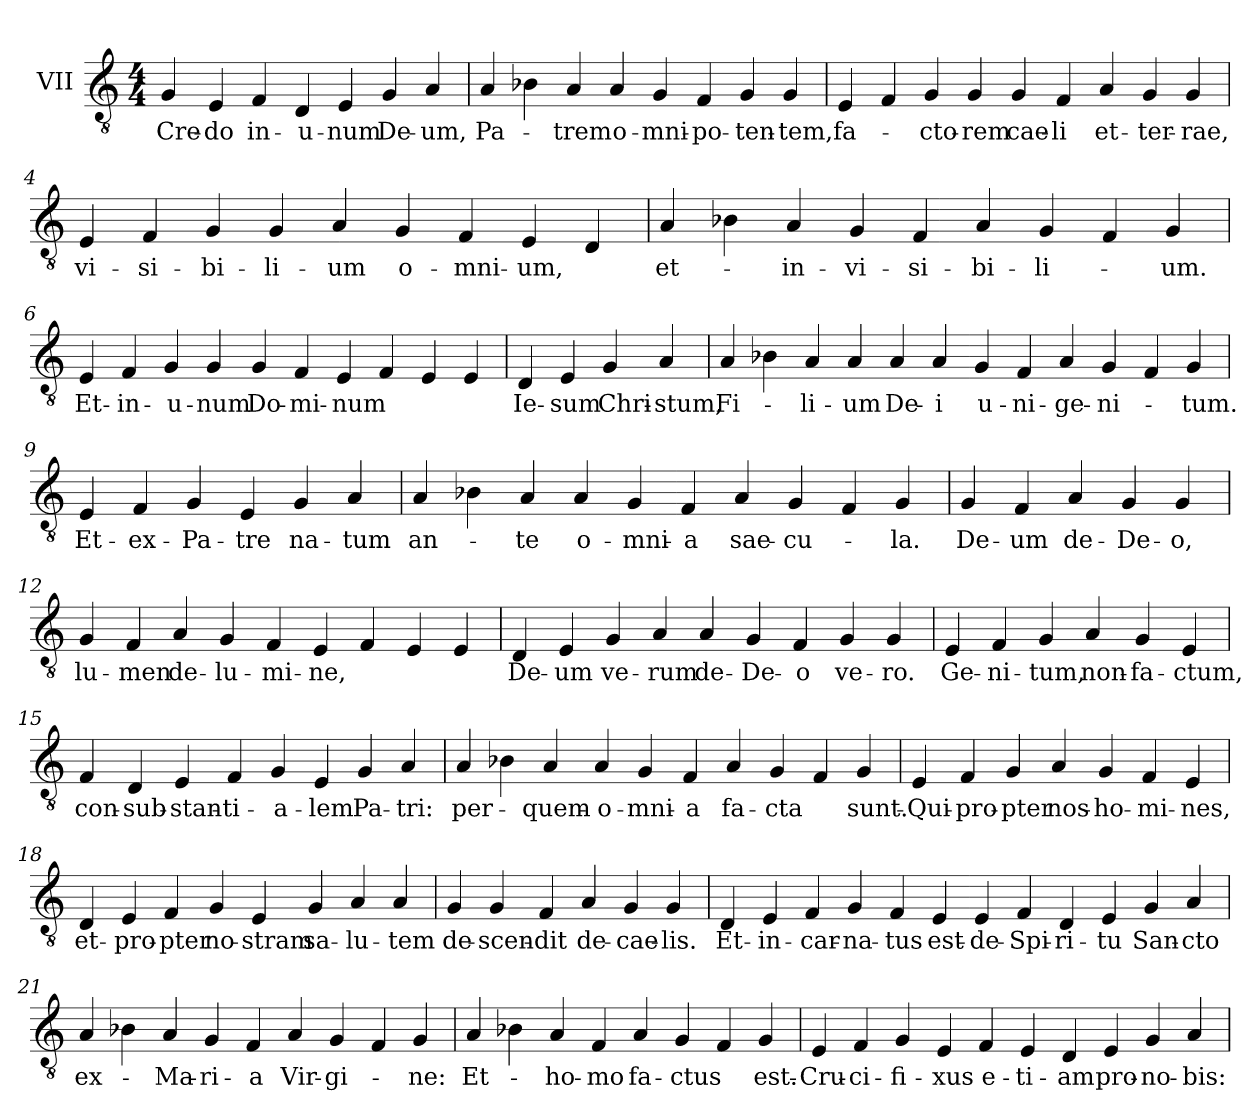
**kern	**text
*part1	*part1
*staff1	*staff1
*I"VII	*
*clefGv2	*
*k[]	*
*M4/4	*
=1	=1
4G	Cre-
4E	-do
4F	in-
4D	u-
4E	-num
4G	De-
4A	-um,
=2	=2
4A	Pa-
4B-X	.
4A	-trem
4A	o-
4G	-mni-
4F	-po-
4G	-ten-
4G	-tem,
=3	=3
4E	fa-
4F	.
4G	-cto-
4G	-rem
4G	cae-
4F	-li
4A	et-
4G	ter-
4G	-rae,
=4	=4
4E	vi-
4F	-si-
4G	-bi-
4G	-li-
4A	-um
4G	o-
4F	-mni-
4E	-um,
4D	.
=5	=5
4A	et-
4B-X	.
4A	in-
4G	-vi-
4F	-si-
4A	-bi-
4G	-li-
4F	.
4G	-um.
=6	=6
4E	Et-
4F	in-
4G	u-
4G	-num
4G	Do-
4F	-mi-
4E	-num
4F	.
4E	.
4E	.
=7	=7
4D	Ie-
4E	-sum
4G	Chri-
4A	-stum,
=8	=8
4A	Fi-
4B-X	.
4A	-li-
4A	-um
4A	De-
4A	-i
4G	u-
4F	-ni-
4A	-ge-
4G	-ni-
4F	.
4G	-tum.
=9	=9
4E	Et-
4F	ex-
4G	Pa-
4E	-tre
4G	na-
4A	-tum
=10	=10
4A	an-
4B-X	.
4A	-te
4A	o-
4G	-mni-
4F	-a
4A	sae-
4G	-cu-
4F	.
4G	-la.
=11	=11
4G	De-
4F	-um
4A	de-
4G	De-
4G	-o,
=12	=12
4G	lu-
4F	-men
4A	de-
4G	lu-
4F	-mi-
4E	-ne,
4F	.
4E	.
4E	.
=13	=13
4D	De-
4E	-um
4G	ve-
4A	-rum
4A	de-
4G	De-
4F	-o
4G	ve-
4G	-ro.
=14	=14
4E	Ge-
4F	-ni-
4G	-tum,
4A	non-
4G	fa-
4E	-ctum,
=15	=15
4F	con-
4D	-sub-
4E	-stan-
4F	-ti-
4G	-a-
4E	-lem
4G	Pa-
4A	-tri:
=16	=16
4A	per-
4B-X	.
4A	quem-
4A	o-
4G	-mni-
4F	-a
4A	fa-
4G	-cta
4F	.
4G	sunt.-
=17	=17
4E	Qui-
4F	pro-
4G	-pter
4A	nos-
4G	ho-
4F	-mi-
4E	-nes,
=18	=18
4D	et-
4E	pro-
4F	-pter
4G	no-
4E	-stram
4G	sa-
4A	-lu-
4A	-tem
=19	=19
4G	de-
4G	-scen-
4F	-dit
4A	de-
4G	cae-
4G	-lis.
=20	=20
4D	Et-
4E	in-
4F	-car-
4G	-na-
4F	-tus
4E	est-
4E	de-
4F	Spi-
4D	-ri-
4E	-tu
4G	San-
4A	-cto
=21	=21
4A	ex-
4B-X	.
4A	Ma-
4G	-ri-
4F	-a
4A	Vir-
4G	-gi-
4F	.
4G	-ne:
=22	=22
4A	Et-
4B-X	.
4A	ho-
4F	-mo
4A	fa-
4G	-ctus
4F	.
4G	est.-
=23	=23
4E	Cru-
4F	-ci-
4G	-fi-
4E	-xus
4F	e-
4E	-ti-
4D	-am
4E	pro-
4G	no-
4A	-bis:
=	=
*-	*-
